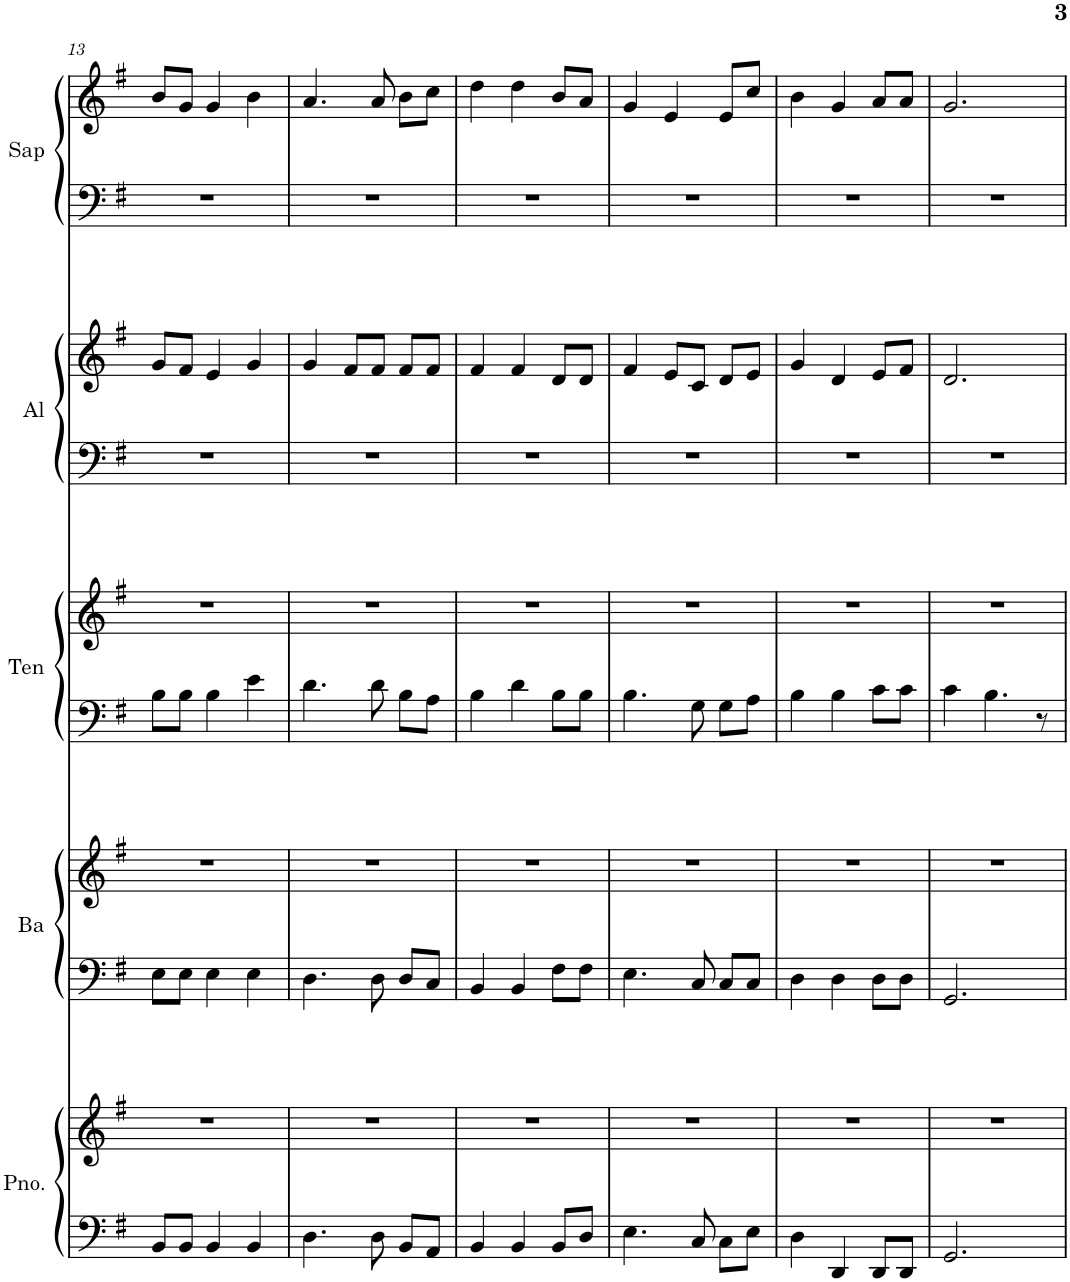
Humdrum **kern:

**kern	**kern	**kern	**kern	**kern	**kern	**kern	**kern	**kern	**kern
*part5	*part5	*part4	*part4	*part3	*part3	*part2	*part2	*part1	*part1
*staff10	*staff9	*staff8	*staff7	*staff6	*staff5	*staff4	*staff3	*staff2	*staff1
*I"Doug	*	*I"Bass	*	*I"Tenor	*	*I"Alto	*	*I"Saprano	*
*	*	*I'Ba	*	*I'Ten	*	*I'Al	*	*I'Sap	*
!!LO:PB:g=z
*clefF4	*clefG2	*clefF4	*clefG2	*clefF4	*clefG2	*clefF4	*clefG2	*clefF4	*clefG2
*k[f#]	*k[f#]	*k[f#]	*k[f#]	*k[f#]	*k[f#]	*k[f#]	*k[f#]	*k[f#]	*k[f#]
*M3/4	*M3/4	*M3/4	*M3/4	*M3/4	*M3/4	*M3/4	*M3/4	*M3/4	*M3/4
=13	=13	=13	=13	=13	=13	=13	=13	=13	=13
8BB/L	2.r	8E\L	2.r	8B\L	2.r	2.r	8g/L	2.r	8b/L
8BB/J	.	8E\J	.	8B\J	.	.	8f#/J	.	8g/J
4BB/	.	4E\	.	4B\	.	.	4e/	.	4g/
4BB/	.	4E\	.	4e\	.	.	4g/	.	4b\
=14	=14	=14	=14	=14	=14	=14	=14	=14	=14
4.D\	2.r	4.D\	2.r	4.d\	2.r	2.r	4g/	2.r	4.a/
.	.	.	.	.	.	.	8f#/L	.	.
8D\	.	8D\	.	8d\	.	.	8f#/J	.	8a/
8BB/L	.	8D/L	.	8B\L	.	.	8f#/L	.	8b\L
8AA/J	.	8C/J	.	8A\J	.	.	8f#/J	.	8cc\J
=15	=15	=15	=15	=15	=15	=15	=15	=15	=15
4BB/	2.r	4BB/	2.r	4B\	2.r	2.r	4f#/	2.r	4dd\
4BB/	.	4BB/	.	4d\	.	.	4f#/	.	4dd\
8BB/L	.	8F#\L	.	8B\L	.	.	8d/L	.	8b/L
8D/J	.	8F#\J	.	8B\J	.	.	8d/J	.	8a/J
=16	=16	=16	=16	=16	=16	=16	=16	=16	=16
4.E\	2.r	4.E\	2.r	4.B\	2.r	2.r	4f#/	2.r	4g/
.	.	.	.	.	.	.	8e/L	.	4e/
8C/	.	8C/	.	8G\	.	.	8c/J	.	.
8C\L	.	8C/L	.	8G\L	.	.	8d/L	.	8e/L
8E\J	.	8C/J	.	8A\J	.	.	8e/J	.	8cc/J
=17	=17	=17	=17	=17	=17	=17	=17	=17	=17
4D\	2.r	4D\	2.r	4B\	2.r	2.r	4g/	2.r	4b\
4DD/	.	4D\	.	4B\	.	.	4d/	.	4g/
8DD/L	.	8D\L	.	8c\L	.	.	8e/L	.	8a/L
8DD/J	.	8D\J	.	8c\J	.	.	8f#/J	.	8a/J
=18	=18	=18	=18	=18	=18	=18	=18	=18	=18
2.GG/	2.r	2.GG/	2.r	4c\	2.r	2.r	2.d/	2.r	2.g/
.	.	.	.	4.B\	.	.	.	.	.
.	.	.	.	8r	.	.	.	.	.
=	=	=	=	=	=	=	=	=	=
*-	*-	*-	*-	*-	*-	*-	*-	*-	*-
